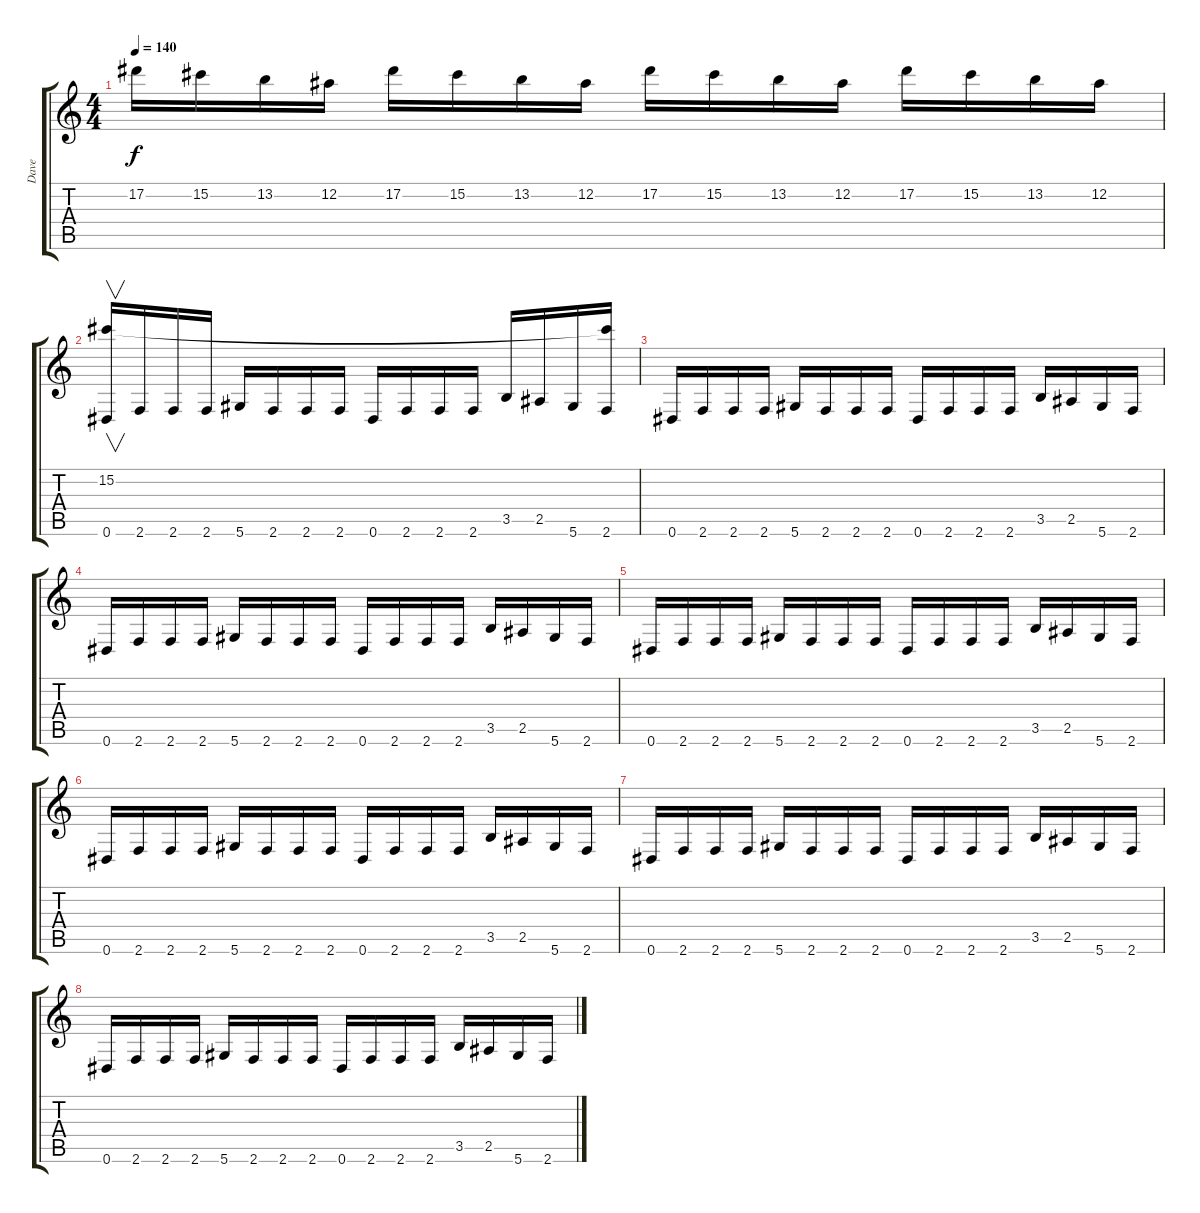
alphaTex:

\track ("Dave" "Dave") {instrument distortionguitar}
\staff {score tabs}
\tuning (Eb4 Bb3 Gb3 Db3 Ab2 Eb2) {hide}
\ts (4 4)
\tempo 140
\clef g2
\ks c
17.2.16{dy f} 15.2.16 13.2.16 12.2.16 17.2.16 15.2.16 13.2.16 12.2.16 17.2.16 15.2.16 13.2.16 12.2.16 17.2.16 15.2.16 13.2.16 12.2.16 |
(15.2 0.6).16{v} 2.6.16 2.6.16 2.6.16 5.6.16 2.6.16 2.6.16 2.6.16 0.6.16 2.6.16 2.6.16 2.6.16 3.5.16 2.5.16 5.6.16 (15.2{t} 2.6).16 |
0.6.16 2.6.16 2.6.16 2.6.16 5.6.16 2.6.16 2.6.16 2.6.16 0.6.16 2.6.16 2.6.16 2.6.16 3.5.16 2.5.16 5.6.16 2.6.16 |
0.6.16 2.6.16 2.6.16 2.6.16 5.6.16 2.6.16 2.6.16 2.6.16 0.6.16 2.6.16 2.6.16 2.6.16 3.5.16 2.5.16 5.6.16 2.6.16 |
0.6.16 2.6.16 2.6.16 2.6.16 5.6.16 2.6.16 2.6.16 2.6.16 0.6.16 2.6.16 2.6.16 2.6.16 3.5.16 2.5.16 5.6.16 2.6.16 |
0.6.16 2.6.16 2.6.16 2.6.16 5.6.16 2.6.16 2.6.16 2.6.16 0.6.16 2.6.16 2.6.16 2.6.16 3.5.16 2.5.16 5.6.16 2.6.16 |
0.6.16 2.6.16 2.6.16 2.6.16 5.6.16 2.6.16 2.6.16 2.6.16 0.6.16 2.6.16 2.6.16 2.6.16 3.5.16 2.5.16 5.6.16 2.6.16 |
0.6.16 2.6.16 2.6.16 2.6.16 5.6.16 2.6.16 2.6.16 2.6.16 0.6.16 2.6.16 2.6.16 2.6.16 3.5.16 2.5.16 5.6.16 2.6.16
